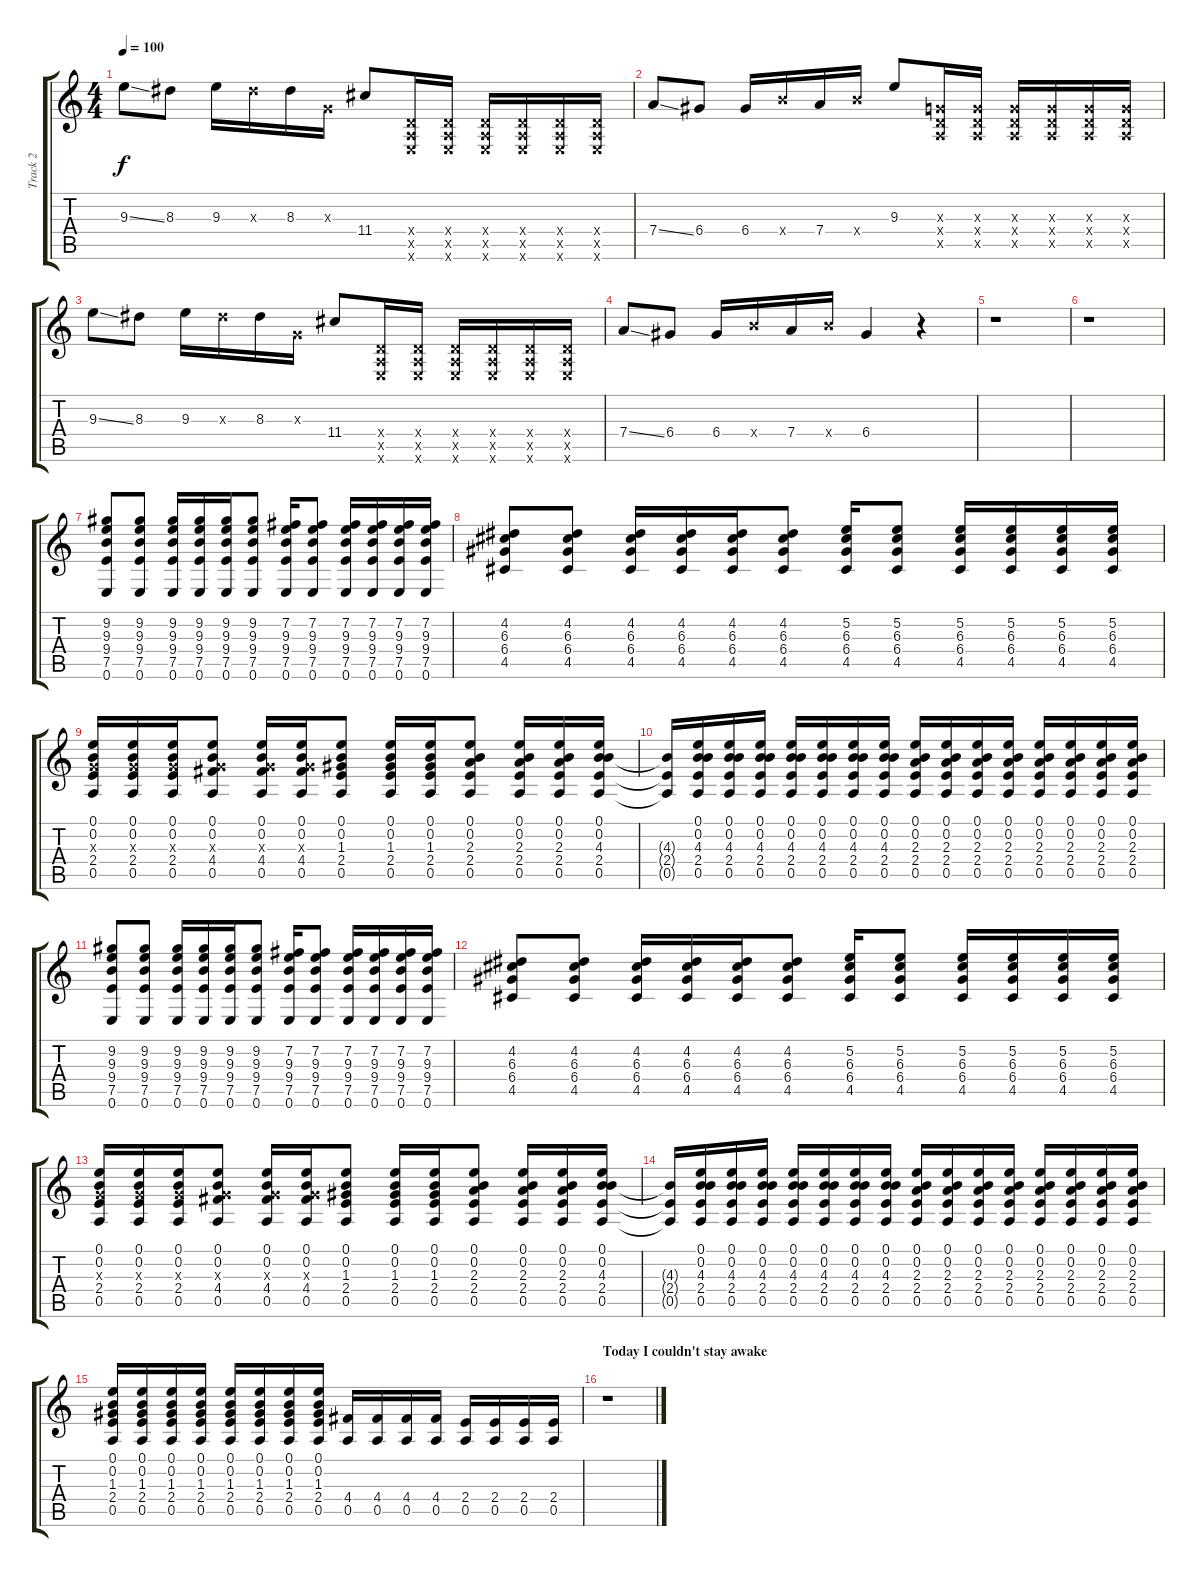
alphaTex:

\track ("Track 2" "Track 2") {instrument acousticguitarsteel}
\staff {score tabs}
\tuning (E4 B3 G3 D3 A2 E2) {hide}
\ts (4 4)
\tempo 100
\clef g2
\ks c
9.3{ss}.8{dy f} 8.3.8 9.3.16 8.3{x}.16 8.3.16 0.3{x}.16 11.4.8 (0.4{x} 0.5{x} 0.6{x}).16 (0.4{x} 0.5{x} 0.6{x}).16 (0.4{x} 0.5{x} 0.6{x}).16 (0.4{x} 0.5{x} 0.6{x}).16 (0.4{x} 0.5{x} 0.6{x}).16 (0.4{x} 0.5{x} 0.6{x}).16 |
7.4{ss}.8 6.4.8 6.4.16 9.4{x}.16 7.4.16 9.4{x}.16 9.3.8 (0.3{x} 0.4{x} 0.5{x}).16 (0.3{x} 0.4{x} 0.5{x}).16 (0.3{x} 0.4{x} 0.5{x}).16 (0.3{x} 0.4{x} 0.5{x}).16 (0.3{x} 0.4{x} 0.5{x}).16 (0.3{x} 0.4{x} 0.5{x}).16 |
9.3{ss}.8 8.3.8 9.3.16 8.3{x}.16 8.3.16 0.3{x}.16 11.4.8 (0.4{x} 0.5{x} 0.6{x}).16 (0.4{x} 0.5{x} 0.6{x}).16 (0.4{x} 0.5{x} 0.6{x}).16 (0.4{x} 0.5{x} 0.6{x}).16 (0.4{x} 0.5{x} 0.6{x}).16 (0.4{x} 0.5{x} 0.6{x}).16 |
7.4{ss}.8 6.4.8 6.4.16 9.4{x}.16 7.4.16 9.4{x}.16 6.4.4 r.4 |
r.1 |
r.1 |
(9.2 9.3 9.4 7.5 0.6).8 (9.2 9.3 9.4 7.5 0.6).8 (9.2 9.3 9.4 7.5 0.6).16 (9.2 9.3 9.4 7.5 0.6).16 (9.2 9.3 9.4 7.5 0.6).16 (9.2 9.3 9.4 7.5 0.6).8 (7.2 9.3 9.4 7.5 0.6).16 (7.2 9.3 9.4 7.5 0.6).8 (7.2 9.3 9.4 7.5 0.6).16 (7.2 9.3 9.4 7.5 0.6).16 (7.2 9.3 9.4 7.5 0.6).16 (7.2 9.3 9.4 7.5 0.6).16 |
(4.2 6.3 6.4 4.5).8 (4.2 6.3 6.4 4.5).8 (4.2 6.3 6.4 4.5).16 (4.2 6.3 6.4 4.5).16 (4.2 6.3 6.4 4.5).16 (4.2 6.3 6.4 4.5).8 (5.2 6.3 6.4 4.5).16 (5.2 6.3 6.4 4.5).8 (5.2 6.3 6.4 4.5).16 (5.2 6.3 6.4 4.5).16 (5.2 6.3 6.4 4.5).16 (5.2 6.3 6.4 4.5).16 |
(0.1 0.2 0.3{x} 2.4 0.5).16 (0.1 0.2 0.3{x} 2.4 0.5).16 (0.1 0.2 0.3{x} 2.4 0.5).16 (0.1 0.2 0.3{x} 4.4 0.5).8 (0.1 0.2 0.3{x} 4.4 0.5).16 (0.1 0.2 0.3{x} 4.4 0.5).16 (0.1 0.2 1.3 2.4 0.5).8 (0.1 0.2 1.3 2.4 0.5).16 (0.1 0.2 1.3 2.4 0.5).16 (0.1 0.2 2.3 2.4 0.5).8 (0.1 0.2 2.3 2.4 0.5).16 (0.1 0.2 2.3 2.4 0.5).16 (0.1 0.2 4.3 2.4 0.5).16 |
(4.3{t} 2.4{t} 0.5{t}).16 (0.1 0.2 4.3 2.4 0.5).16 (0.1 0.2 4.3 2.4 0.5).16 (0.1 0.2 4.3 2.4 0.5).16 (0.1 0.2 4.3 2.4 0.5).16 (0.1 0.2 4.3 2.4 0.5).16 (0.1 0.2 4.3 2.4 0.5).16 (0.1 0.2 4.3 2.4 0.5).16 (0.1 0.2 2.3 2.4 0.5).16 (0.1 0.2 2.3 2.4 0.5).16 (0.1 0.2 2.3 2.4 0.5).16 (0.1 0.2 2.3 2.4 0.5).16 (0.1 0.2 2.3 2.4 0.5).16 (0.1 0.2 2.3 2.4 0.5).16 (0.1 0.2 2.3 2.4 0.5).16 (0.1 0.2 2.3 2.4 0.5).16 |
(9.2 9.3 9.4 7.5 0.6).8 (9.2 9.3 9.4 7.5 0.6).8 (9.2 9.3 9.4 7.5 0.6).16 (9.2 9.3 9.4 7.5 0.6).16 (9.2 9.3 9.4 7.5 0.6).16 (9.2 9.3 9.4 7.5 0.6).8 (7.2 9.3 9.4 7.5 0.6).16 (7.2 9.3 9.4 7.5 0.6).8 (7.2 9.3 9.4 7.5 0.6).16 (7.2 9.3 9.4 7.5 0.6).16 (7.2 9.3 9.4 7.5 0.6).16 (7.2 9.3 9.4 7.5 0.6).16 |
(4.2 6.3 6.4 4.5).8 (4.2 6.3 6.4 4.5).8 (4.2 6.3 6.4 4.5).16 (4.2 6.3 6.4 4.5).16 (4.2 6.3 6.4 4.5).16 (4.2 6.3 6.4 4.5).8 (5.2 6.3 6.4 4.5).16 (5.2 6.3 6.4 4.5).8 (5.2 6.3 6.4 4.5).16 (5.2 6.3 6.4 4.5).16 (5.2 6.3 6.4 4.5).16 (5.2 6.3 6.4 4.5).16 |
(0.1 0.2 0.3{x} 2.4 0.5).16 (0.1 0.2 0.3{x} 2.4 0.5).16 (0.1 0.2 0.3{x} 2.4 0.5).16 (0.1 0.2 0.3{x} 4.4 0.5).8 (0.1 0.2 0.3{x} 4.4 0.5).16 (0.1 0.2 0.3{x} 4.4 0.5).16 (0.1 0.2 1.3 2.4 0.5).8 (0.1 0.2 1.3 2.4 0.5).16 (0.1 0.2 1.3 2.4 0.5).16 (0.1 0.2 2.3 2.4 0.5).8 (0.1 0.2 2.3 2.4 0.5).16 (0.1 0.2 2.3 2.4 0.5).16 (0.1 0.2 4.3 2.4 0.5).16 |
(4.3{t} 2.4{t} 0.5{t}).16 (0.1 0.2 4.3 2.4 0.5).16 (0.1 0.2 4.3 2.4 0.5).16 (0.1 0.2 4.3 2.4 0.5).16 (0.1 0.2 4.3 2.4 0.5).16 (0.1 0.2 4.3 2.4 0.5).16 (0.1 0.2 4.3 2.4 0.5).16 (0.1 0.2 4.3 2.4 0.5).16 (0.1 0.2 2.3 2.4 0.5).16 (0.1 0.2 2.3 2.4 0.5).16 (0.1 0.2 2.3 2.4 0.5).16 (0.1 0.2 2.3 2.4 0.5).16 (0.1 0.2 2.3 2.4 0.5).16 (0.1 0.2 2.3 2.4 0.5).16 (0.1 0.2 2.3 2.4 0.5).16 (0.1 0.2 2.3 2.4 0.5).16 |
(0.1 0.2 1.3 2.4 0.5).16 (0.1 0.2 1.3 2.4 0.5).16 (0.1 0.2 1.3 2.4 0.5).16 (0.1 0.2 1.3 2.4 0.5).16 (0.1 0.2 1.3 2.4 0.5).16 (0.1 0.2 1.3 2.4 0.5).16 (0.1 0.2 1.3 2.4 0.5).16 (0.1 0.2 1.3 2.4 0.5).16 (4.4 0.5).16 (4.4 0.5).16 (4.4 0.5).16 (4.4 0.5).16 (2.4 0.5).16 (2.4 0.5).16 (2.4 0.5).16 (2.4 0.5).16 |
\section ("" "Today I couldn't stay awake")
r.1
